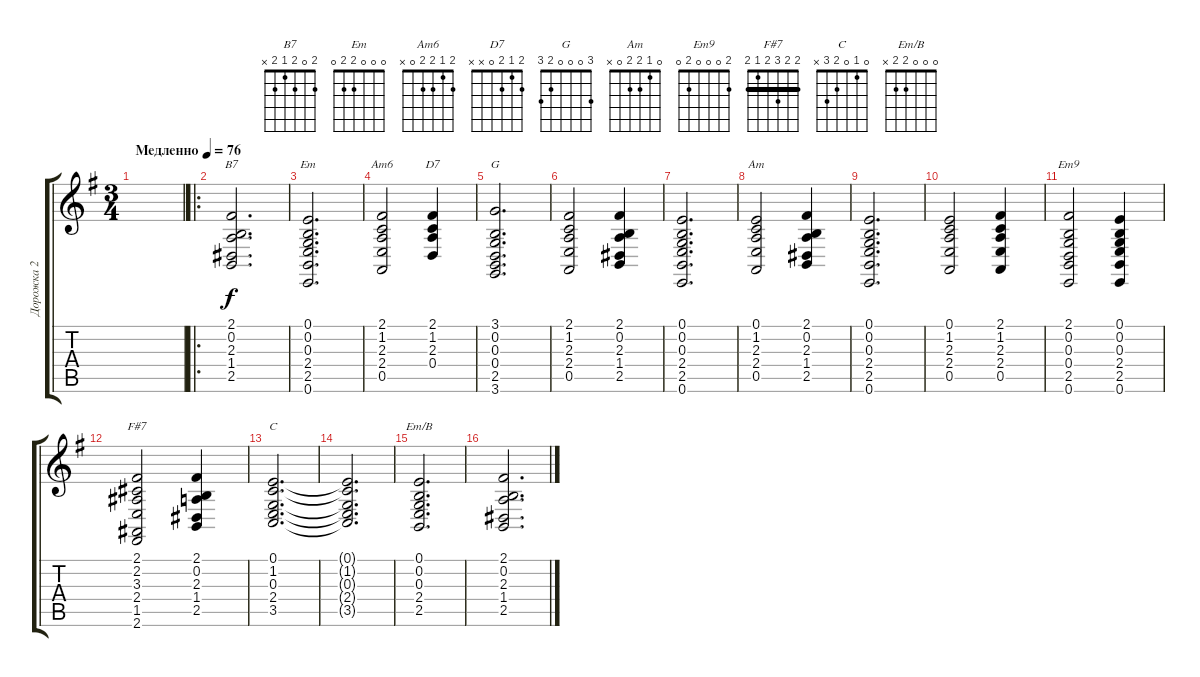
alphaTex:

\track ("Дорожка 2" "Дорожка 2") {instrument stringensemble1}
\staff {score tabs}
\tuning (E4 B3 G3 D3 A2 E2) {hide}
\chord ("B7" 2 0 2 1 2 x)
\chord ("Em" 0 0 0 2 2 0)
\chord ("Am6" 2 1 2 2 0 x)
\chord ("D7" 2 1 2 0 x x)
\chord ("G" 3 0 0 0 2 3)
\chord ("Am" 0 1 2 2 0 x)
\chord ("Em9" 2 0 0 0 2 0)
\chord ("F#7" 2 2 3 2 1 2) {barre 2}
\chord ("C" 0 1 0 2 3 x)
\chord ("Em/B" 0 0 0 2 2 x)
\ts (3 4)
\tempo (76 "Медленно")
\clef g2
\ks g
|
\ro
(2.1 0.2 2.3 1.4 2.5).2{d ch "B7"} |
(0.1 0.2 0.3 2.4 2.5 0.6).2{d ch "Em"} |
(2.1 1.2 2.3 2.4 0.5).2{ch "Am6"} (2.1 1.2 2.3 0.4).4{ch "D7"} |
(3.1 0.2 0.3 0.4 2.5 3.6).2{d ch "G"} |
(2.1 1.2 2.3 2.4 0.5).2 (2.1 0.2 2.3 1.4 2.5).4 |
(0.1 0.2 0.3 2.4 2.5 0.6).2{d} |
(0.1 1.2 2.3 2.4 0.5).2{ch "Am"} (2.1 0.2 2.3 1.4 2.5).4 |
(0.1 0.2 0.3 2.4 2.5 0.6).2{d} |
(0.1 1.2 2.3 2.4 0.5).2 (2.1 1.2 2.3 2.4 0.5).4 |
(2.1 0.2 0.3 0.4 2.5 0.6).2{ch "Em9"} (0.1 0.2 0.3 2.4 2.5 0.6).4 |
(2.1 2.2 3.3 2.4 1.5 2.6).2{ch "F#7"} (2.1 0.2 2.3 1.4 2.5).4 |
(0.1 1.2 0.3 2.4 3.5).2{d ch "C"} |
(0.1{t} 1.2{t} 0.3{t} 2.4{t} 3.5{t}).2{d} |
(0.1 0.2 0.3 2.4 2.5).2{d ch "Em/B"} |
(2.1 0.2 2.3 1.4 2.5).2{d}
